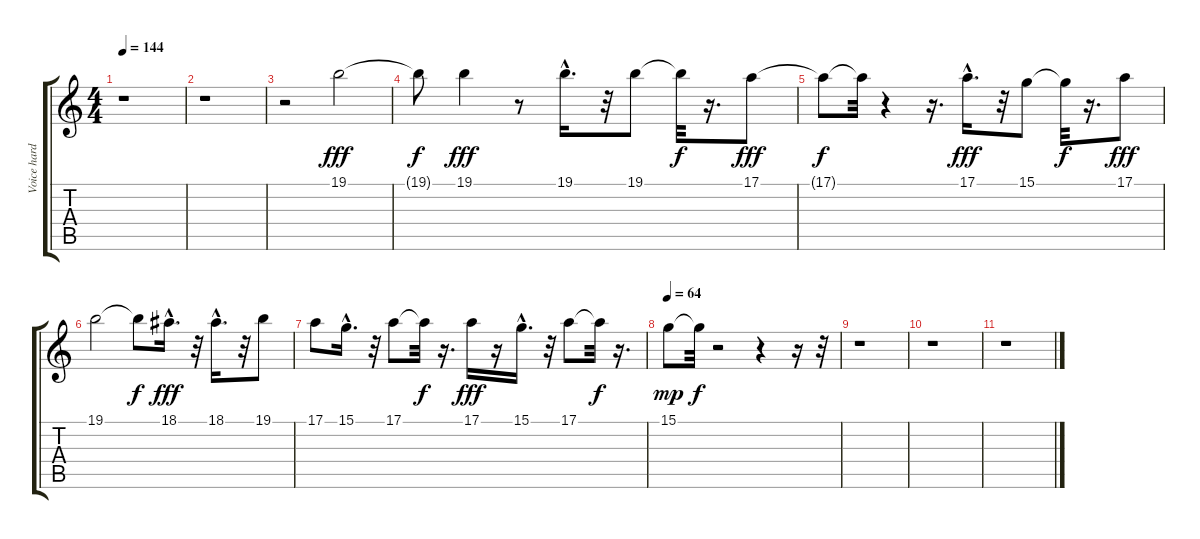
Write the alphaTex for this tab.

\track ("Voice hard" "Voice hard") {instrument churchorgan}
\staff {score tabs}
\tuning (E4 B3 G3 D3 A2 E2) {hide}
\ts (4 4)
\tempo 144
\clef g2
\ks c
r.1{dy f} |
r.1 |
r.2 19.1.2{dy fff} |
19.1{t}.8{dy f} 19.1.4{dy fff} r.8 19.1{hac}.16{d} r.32 19.1.8 19.1{t}.32{dy f} r.16{d} 17.1.8{dy fff} |
17.1{t}.8{dy f} 17.1{t}.32 r.4 r.16{d} 17.1{hac}.16{d dy fff} r.32 15.1.8 15.1{t}.32{dy f} r.16{d} 17.1.8{dy fff} |
19.1.2 19.1{t}.8{dy f} 18.1{hac}.16{d dy fff} r.32 18.1{hac}.16{d} r.32 19.1.8 |
17.1.8 15.1{hac}.16{d} r.32 17.1.8 17.1{t}.32{dy f} r.16{d} 17.1.16{dy fff} r.16 15.1{hac}.16{d} r.32 17.1.8 17.1{t}.32{dy f} r.16{d} |
\tempo 64
15.1.8{dy mp} 15.1{t}.32{dy f} r.2 r.4 r.16 r.32 |
r.1 |
r.1 |
r.1
